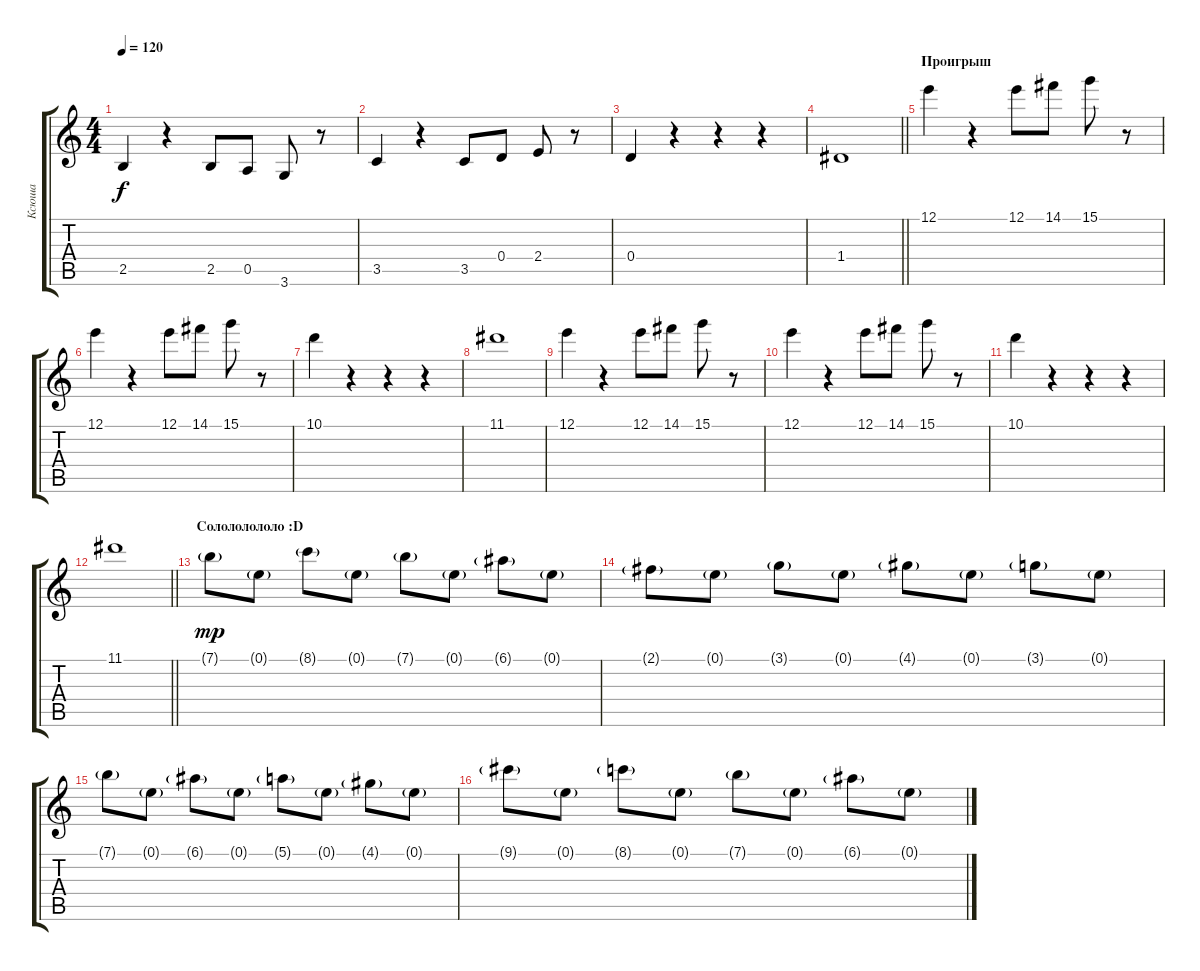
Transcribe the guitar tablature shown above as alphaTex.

\track ("Ксюша" "Ксюша") {instrument electricguitarclean}
\staff {score tabs}
\tuning (E4 B3 G3 D3 A2 E2) {hide}
\ts (4 4)
\tempo 120
\clef g2
\ks c
2.5.4{dy f} r.4 2.5.8 0.5.8 3.6.8 r.8 |
3.5.4 r.4 3.5.8 0.4.8 2.4.8 r.8 |
0.4.4 r.4 r.4 r.4 |
\barLineRight lightlight
1.4.1 |
\section ("" "Проигрыш")
12.1.4 r.4 12.1.8 14.1.8 15.1.8 r.8 |
12.1.4 r.4 12.1.8 14.1.8 15.1.8 r.8 |
10.1.4 r.4 r.4 r.4 |
11.1.1 |
12.1.4 r.4 12.1.8 14.1.8 15.1.8 r.8 |
12.1.4 r.4 12.1.8 14.1.8 15.1.8 r.8 |
10.1.4 r.4 r.4 r.4 |
\barLineRight lightlight
11.1.1 |
\section ("" "Солололололо :D")
7.1{g}.8{dy mp} 0.1{g}.8 8.1{g}.8 0.1{g}.8 7.1{g}.8 0.1{g}.8 6.1{g}.8 0.1{g}.8 |
2.1{g}.8 0.1{g}.8 3.1{g}.8 0.1{g}.8 4.1{g}.8 0.1{g}.8 3.1{g}.8 0.1{g}.8 |
7.1{g}.8 0.1{g}.8 6.1{g}.8 0.1{g}.8 5.1{g}.8 0.1{g}.8 4.1{g}.8 0.1{g}.8 |
9.1{g}.8 0.1{g}.8 8.1{g}.8 0.1{g}.8 7.1{g}.8 0.1{g}.8 6.1{g}.8 0.1{g}.8
